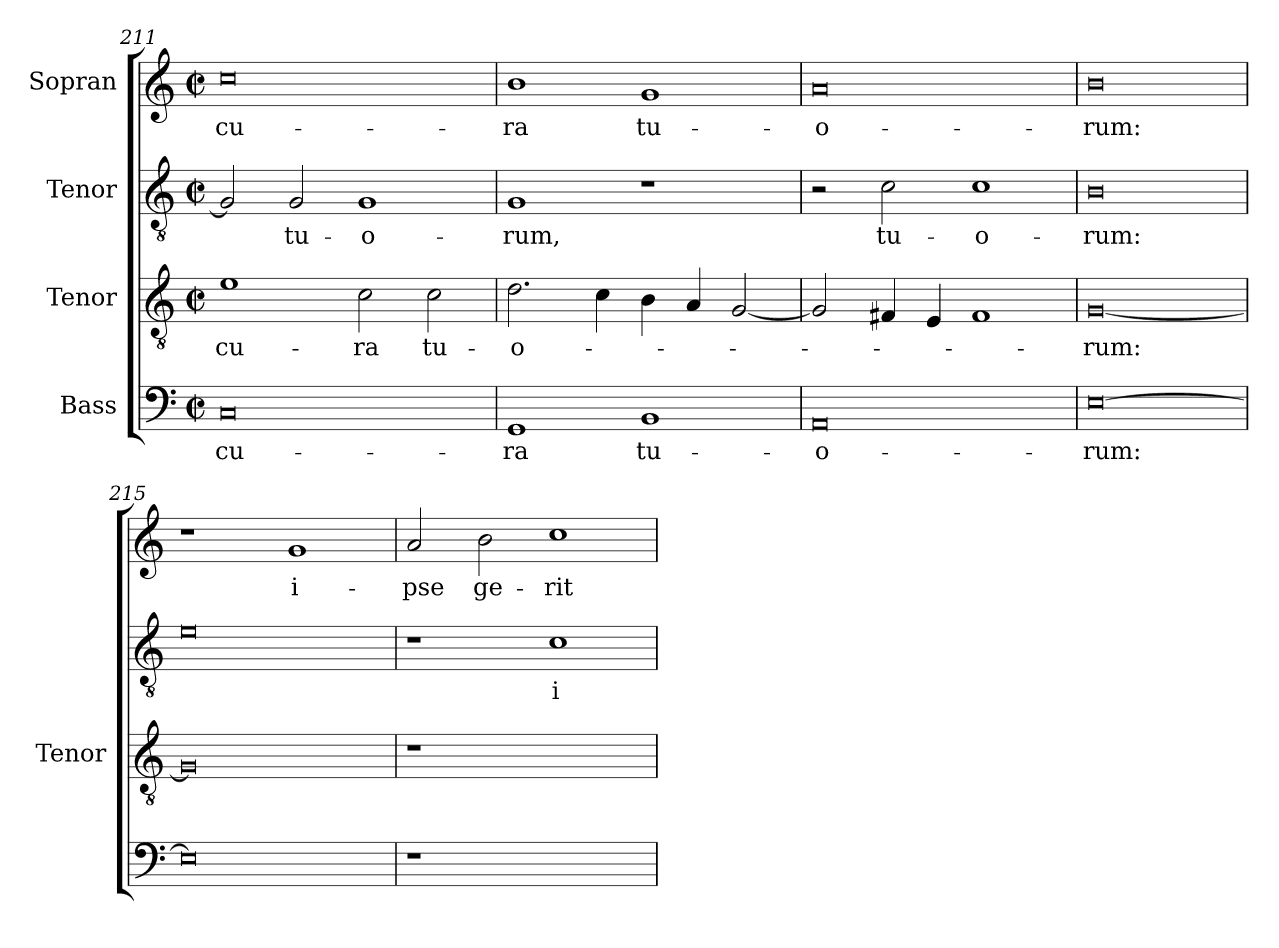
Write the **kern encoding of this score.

**kern	**text	**kern	**text	**kern	**text	**kern	**text
*part4	*part4	*part3	*part3	*part2	*part2	*part1	*part1
*staff4	*staff4	*staff3	*staff3	*staff2	*staff2	*staff1	*staff1
*I"Bass	*	*I"Tenor	*	*I"Tenor	*	*I"Sopran	*
*	*	*I'Tenor	*	*	*	*	*
*clefF4	*	*clefGv2	*	*clefGv2	*	*clefG2	*
*	*	*ITrd7c12	*	*ITrd7c12	*	*	*
*k[]	*	*k[]	*	*k[]	*	*k[]	*
*M2/2	*	*M2/2	*	*M2/2	*	*M2/2	*
*met(c|)	*	*met(c|)	*	*met(c|)	*	*met(c|)	*
=211	=211	=211	=211	=211	=211	=211	=211
!	!LO:LY:b:color=#000000	!	!	!	!	!	!
!	!	!	!LO:LY:b:color=#000000	!	!	!	!
!	!	!	!	!	!	!	!LO:LY:b:color=#000000
0Ci	cu-	1Ei	cu-	2GGi/]	.	0cci	cu-
!	!	!	!	!	!LO:LY:b:color=#000000	!	!
.	.	.	.	2GGi/	tu-	.	.
!	!	!	!LO:LY:b:color=#000000	!	!	!	!
!	!	!	!	!	!LO:LY:b:color=#000000	!	!
.	.	2Ci\	-ra	1GGi	-o-	.	.
!	!	!	!LO:LY:b:color=#000000	!	!	!	!
.	.	2Ci\	tu-	.	.	.	.
=212	=212	=212	=212	=212	=212	=212	=212
!	!LO:LY:b:color=#000000	!	!	!	!	!	!
!	!	!	!LO:LY:b:color=#000000	!	!	!	!
!	!	!	!	!	!LO:LY:b:color=#000000	!	!
!	!	!	!	!	!	!	!LO:LY:b:color=#000000
1GGi	-ra	2.Di\	-o-	1GGi	-rum,	1bi	-ra
.	.	4Ci\	.	.	.	.	.
!	!LO:LY:b:color=#000000	!	!	!	!	!	!
!	!	!	!	!	!	!	!LO:LY:b:color=#000000
1BBi	tu-	4BBi\	.	1r	.	1gi	tu-
.	.	4AAi/	.	.	.	.	.
.	.	[<2GGi/	.	.	.	.	.
!!LO:LB:g=z
=213	=213	=213	=213	=213	=213	=213	=213
!	!LO:LY:b:color=#000000	!	!	!	!	!	!
!	!	!	!	!	!	!	!LO:LY:b:color=#000000
0AAi	-o-	2GGi/]	.	2r	.	0ai	-o-
!	!	!	!	!	!LO:LY:b:color=#000000	!	!
.	.	4FF#Xi/	.	2Ci\	tu-	.	.
.	.	4EEi/	.	.	.	.	.
!	!	!	!	!	!LO:LY:b:color=#000000	!	!
.	.	1FF#i	.	1Ci	-o-	.	.
=214	=214	=214	=214	=214	=214	=214	=214
!	!LO:LY:b:color=#000000	!	!	!	!	!	!
!	!	!	!LO:LY:b:color=#000000	!	!	!	!
!	!	!	!	!	!LO:LY:b:color=#000000	!	!
!	!	!	!	!	!	!	!LO:LY:b:color=#000000
[>0Ei	-rum:	[<0GGi	-rum:	0BBi	-rum:	0bi	-rum:
=215	=215	=215	=215	=215	=215	=215	=215
0Ei]	.	0GGi]	.	0Ei	.	1r	.
!	!	!	!	!	!	!	!LO:LY:b:color=#000000
.	.	.	.	.	.	1gi	i-
=216	=216	=216	=216	=216	=216	=216	=216
!LO:N:vis=1	!	!LO:N:vis=1	!	!	!	!	!
!	!	!	!	!	!	!	!LO:LY:b:color=#000000
1r	.	1r	.	1r	.	2ai/	-pse
!	!	!	!	!	!	!	!LO:LY:b:color=#000000
.	.	.	.	.	.	2bi\	ge-
!	!	!	!	!	!LO:LY:b:color=#000000	!	!
!	!	!	!	!	!	!	!LO:LY:b:color=#000000
1ryy	.	1ryy	.	1Ci	i-	1cci	-rit
=	=	=	=	=	=	=	=
*-	*-	*-	*-	*-	*-	*-	*-
